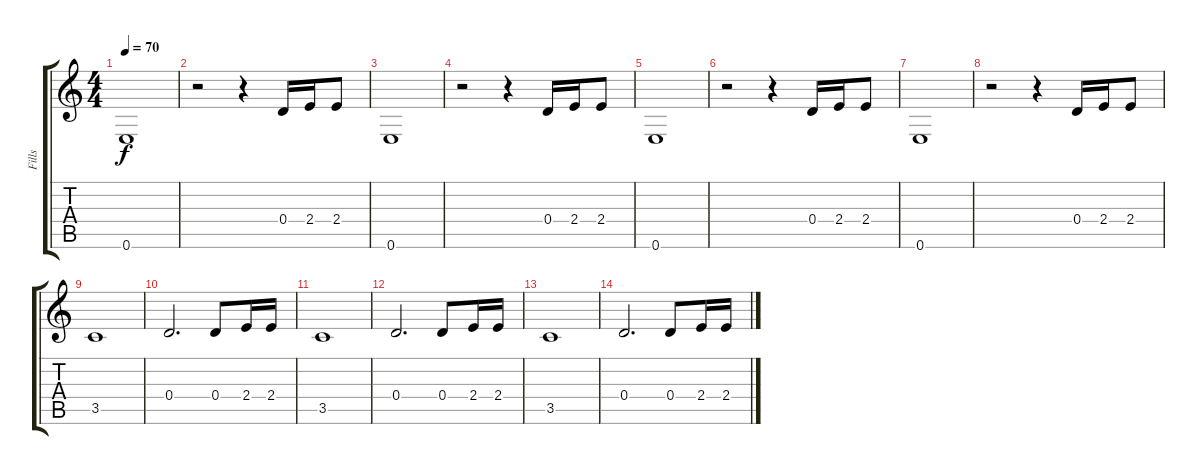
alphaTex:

\track ("Fills" "Fills") {instrument electricguitarclean}
\staff {score tabs}
\tuning (E4 B3 G3 D3 A2 E2) {hide}
\ts (4 4)
\tempo 70
\clef g2
\ks c
0.6.1{dy f} |
r.2 r.4 0.4.16 2.4.16 2.4.8 |
0.6.1 |
r.2 r.4 0.4.16 2.4.16 2.4.8 |
0.6.1 |
r.2 r.4 0.4.16 2.4.16 2.4.8 |
0.6.1 |
r.2 r.4 0.4.16 2.4.16 2.4.8 |
3.5.1 |
0.4.2{d} 0.4.8 2.4.16 2.4.16 |
3.5.1 |
0.4.2{d} 0.4.8 2.4.16 2.4.16 |
3.5.1 |
0.4.2{d} 0.4.8 2.4.16 2.4.16
